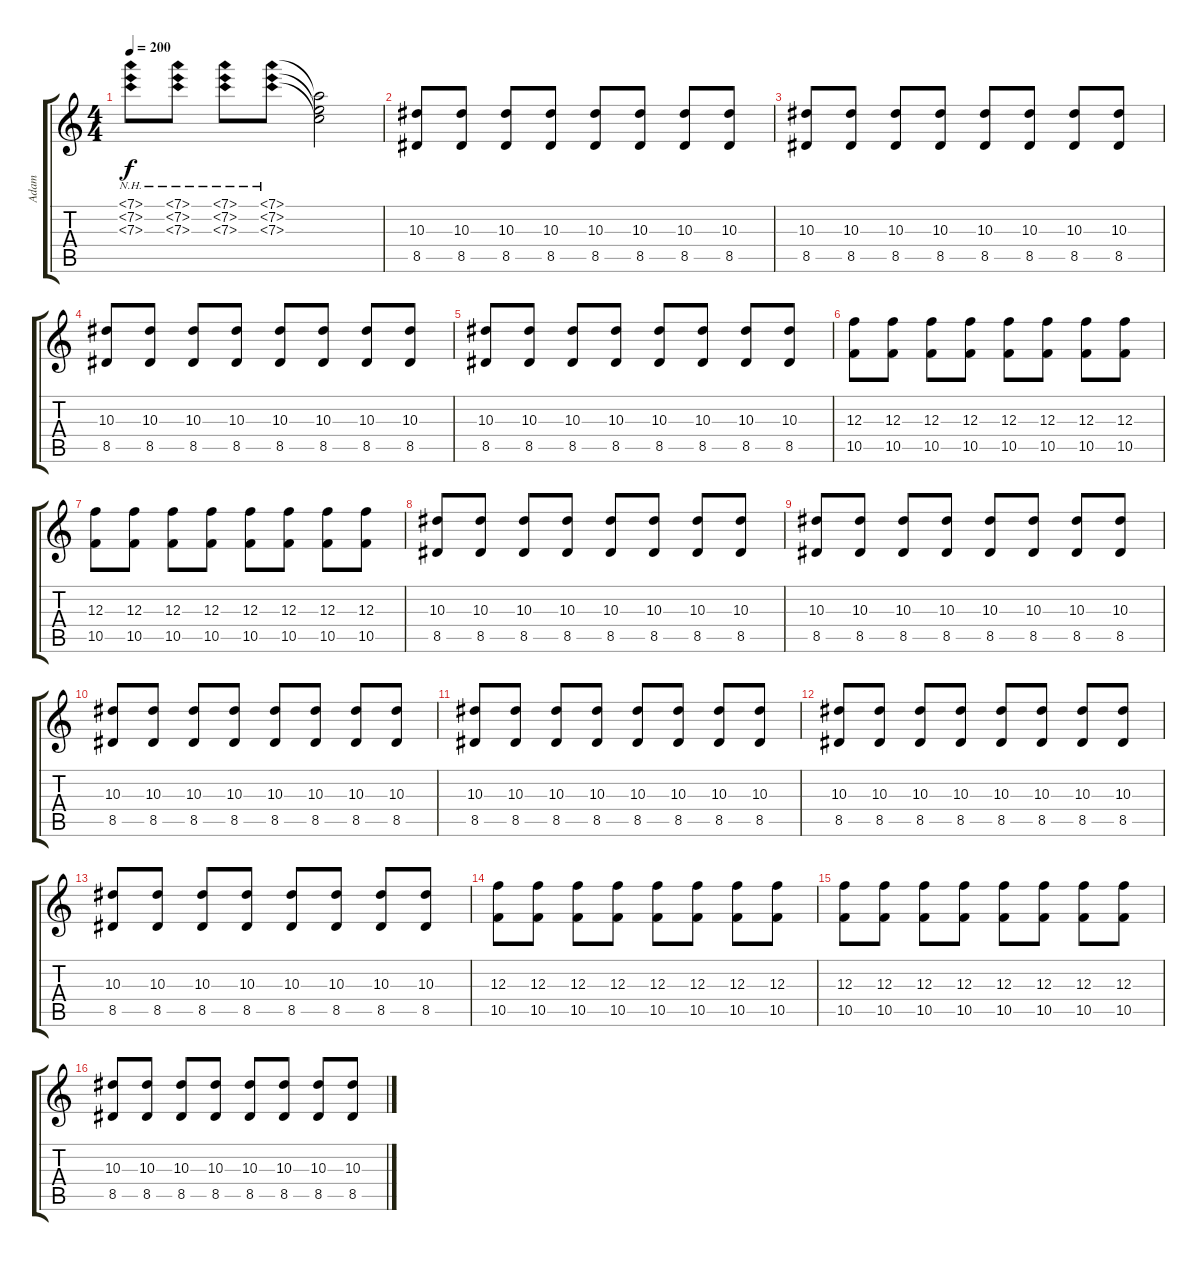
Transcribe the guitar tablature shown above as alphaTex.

\track ("Adam" "Adam") {instrument distortionguitar}
\staff {score tabs}
\tuning (D4 A3 F3 C3 G2 C2) {hide}
\ts (4 4)
\tempo 200
\clef g2
\ks c
(7.1{nh} 7.2{nh} 7.3{nh}).8{dy f volume 5 instrument guitarharmonics} (7.1{nh} 7.2{nh} 7.3{nh}).8 (7.1{nh} 7.2{nh} 7.3{nh}).8 (7.1{nh} 7.2{nh} 7.3{nh}).8 (7.1{t} 7.2{t} 7.3{t}).2 |
(10.3 8.5).8{volume 9 instrument electricguitarjazz} (10.3 8.5).8 (10.3 8.5).8 (10.3 8.5).8 (10.3 8.5).8 (10.3 8.5).8 (10.3 8.5).8 (10.3 8.5).8 |
(10.3 8.5).8 (10.3 8.5).8 (10.3 8.5).8 (10.3 8.5).8 (10.3 8.5).8 (10.3 8.5).8 (10.3 8.5).8 (10.3 8.5).8 |
(10.3 8.5).8 (10.3 8.5).8 (10.3 8.5).8 (10.3 8.5).8 (10.3 8.5).8 (10.3 8.5).8 (10.3 8.5).8 (10.3 8.5).8 |
(10.3 8.5).8 (10.3 8.5).8 (10.3 8.5).8 (10.3 8.5).8 (10.3 8.5).8 (10.3 8.5).8 (10.3 8.5).8 (10.3 8.5).8 |
(12.3 10.5).8 (12.3 10.5).8 (12.3 10.5).8 (12.3 10.5).8 (12.3 10.5).8 (12.3 10.5).8 (12.3 10.5).8 (12.3 10.5).8 |
(12.3 10.5).8 (12.3 10.5).8 (12.3 10.5).8 (12.3 10.5).8 (12.3 10.5).8 (12.3 10.5).8 (12.3 10.5).8 (12.3 10.5).8 |
(10.3 8.5).8 (10.3 8.5).8 (10.3 8.5).8 (10.3 8.5).8 (10.3 8.5).8 (10.3 8.5).8 (10.3 8.5).8 (10.3 8.5).8 |
(10.3 8.5).8 (10.3 8.5).8 (10.3 8.5).8 (10.3 8.5).8 (10.3 8.5).8 (10.3 8.5).8 (10.3 8.5).8 (10.3 8.5).8 |
(10.3 8.5).8 (10.3 8.5).8 (10.3 8.5).8 (10.3 8.5).8 (10.3 8.5).8 (10.3 8.5).8 (10.3 8.5).8 (10.3 8.5).8 |
(10.3 8.5).8 (10.3 8.5).8 (10.3 8.5).8 (10.3 8.5).8 (10.3 8.5).8 (10.3 8.5).8 (10.3 8.5).8 (10.3 8.5).8 |
(10.3 8.5).8 (10.3 8.5).8 (10.3 8.5).8 (10.3 8.5).8 (10.3 8.5).8 (10.3 8.5).8 (10.3 8.5).8 (10.3 8.5).8 |
(10.3 8.5).8 (10.3 8.5).8 (10.3 8.5).8 (10.3 8.5).8 (10.3 8.5).8 (10.3 8.5).8 (10.3 8.5).8 (10.3 8.5).8 |
(12.3 10.5).8 (12.3 10.5).8 (12.3 10.5).8 (12.3 10.5).8 (12.3 10.5).8 (12.3 10.5).8 (12.3 10.5).8 (12.3 10.5).8 |
(12.3 10.5).8 (12.3 10.5).8 (12.3 10.5).8 (12.3 10.5).8 (12.3 10.5).8 (12.3 10.5).8 (12.3 10.5).8 (12.3 10.5).8 |
(10.3 8.5).8 (10.3 8.5).8 (10.3 8.5).8 (10.3 8.5).8 (10.3 8.5).8 (10.3 8.5).8 (10.3 8.5).8 (10.3 8.5).8
